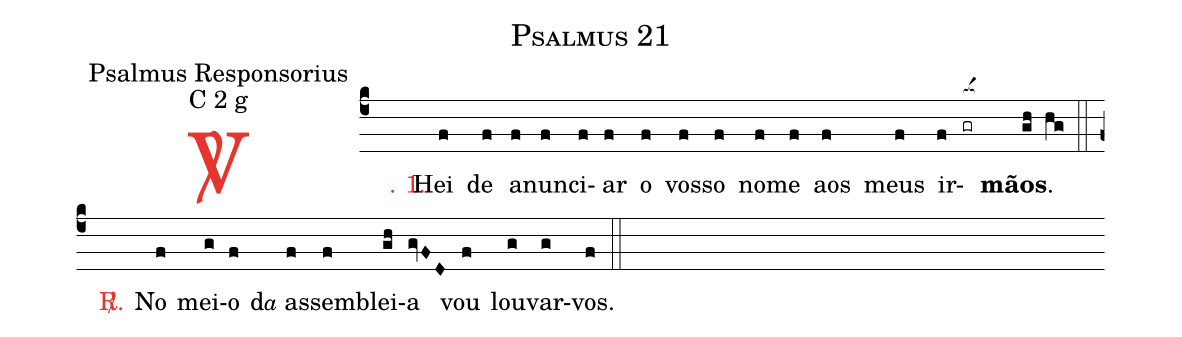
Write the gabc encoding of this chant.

name: Psalmus 21;
office-part: Psalmus Responsorius;
mode: C 2 g;
%%
(c4)

<c><sp>V/</sp>. 1.</c>() Hei(f) de(f) a(f)nun(f)ci(f)ar(f) o(f) vos(f)so(f) no(f)me(f) aos(f) meus(f) ir(f)<nlba>(gr[ocba:1{])<b>mãos</b>.</nlba>(gh[ocba:0}] hg)

(::)

<nlba><c><sp>R/</sp>.</c>() No</nlba>(f) mei(g)o(f) d<e>a</e> as(f)sem(f)blei(gh)a(gvFD) vou(f) lou(g)var-(g)vos.(f)

(::)
